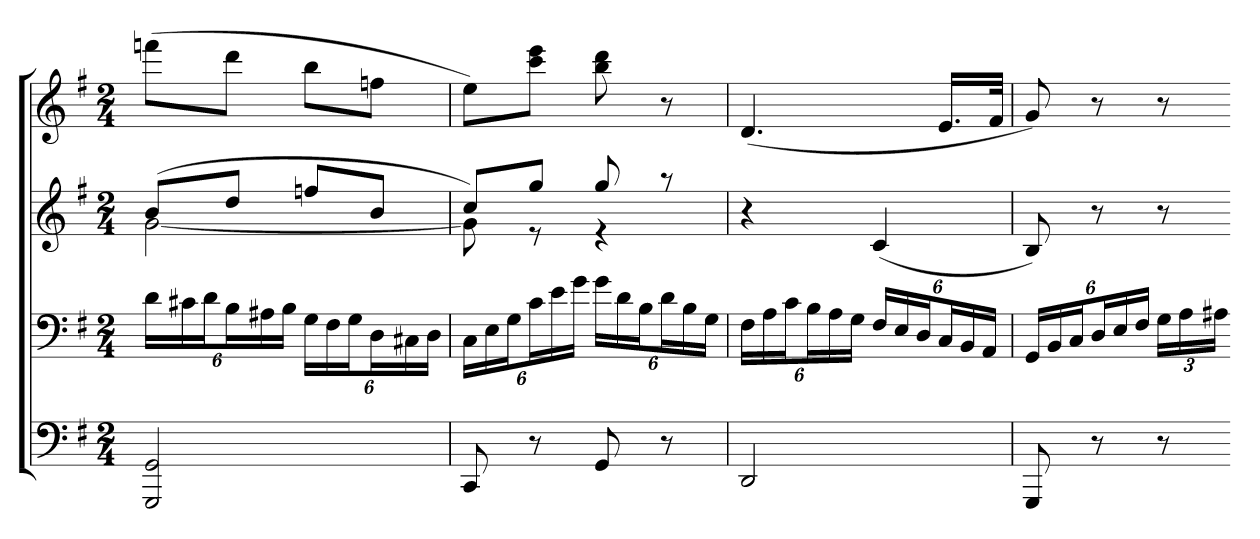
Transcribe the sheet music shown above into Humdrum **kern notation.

**kern	**kern	**kern	**kern
*part4	*part3	*part2	*part1
*staff4	*staff3	*staff2	*staff1
*clefF4	*clefF4	*clefG2	*clefG2
*k[f#]	*k[f#]	*k[f#]	*k[f#]
*G:	*G:	*G:	*G:
*M2/4	*M2/4	*M2/4	*M2/4
=	=	=	=
*	*	*^	*
2GGG 2GG	24dLL	(8bL	[2g	(8fffnL
.	24c#X	.	.	.
.	24dJ	.	.	.
.	24BL	8ddJ	.	8dddJ
.	24A#X	.	.	.
.	24BJJ	.	.	.
.	24GLL	8ffnL	.	8bbL
.	24F#	.	.	.
.	24GJ	.	.	.
.	24DL	8bJ	.	8ffnJ
.	24C#X	.	.	.
.	24DJJ	.	.	.
=	=	=	=	=
8CC	24CLL	8ccL)	8g]	8eeL)
.	24E	.	.	.
.	24GJ	.	.	.
8r	24cL	8ggJ	8r	8ccc 8eeeJ
.	24e	.	.	.
.	24gJJ	.	.	.
8GG	24gLL	8gg	4r	8bb 8ddd
.	24d	.	.	.
.	24BJ	.	.	.
8r	24dL	8r	.	8r
.	24B	.	.	.
.	24GJJ	.	.	.
*	*	*v	*v	*
=	=	=	=
2DD	24F#LL	4r	(4.d
.	24A	.	.
.	24cJ	.	.
.	24BL	.	.
.	24A	.	.
.	24GJJ	.	.
.	24F#LL	(4c	.
.	24E	.	.
.	24DJ	.	.
.	24CL	.	16.eLL
.	24BB	.	.
.	24AAJJ	.	.
.	.	.	32f#JJk
=	=	=	=
8GGG	24GGLL	8B)	8g)
.	24BB	.	.
.	24CJ	.	.
8r	24DL	8r	8r
.	24E	.	.
.	24F#JJ	.	.
8r	24GLL	8r	8r
.	24A	.	.
.	24A#XJJ	.	.
=-	=-	=-	=-
*-	*-	*-	*-
